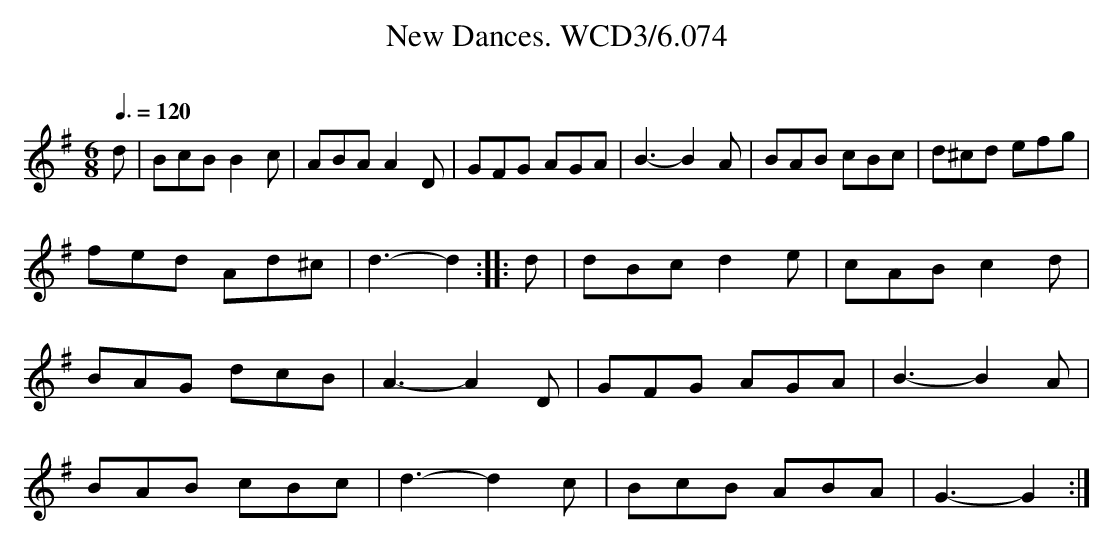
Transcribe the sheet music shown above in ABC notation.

X:1
T:New Dances. WCD3/6.074
O:
M:6/8
L:1/8
Q:3/8=120
K:G
d|BcB B2 c|ABA A2 D|GFG AGA|B3- B2 A|BAB cBc|d^cd efg|
fed Ad^c|d3- d2::d|dBc d2 e|cAB c2 d|
BAG dcB|A3- A2 D|GFG AGA|B3- B2 A|
BAB cBc|d3- d2 c|BcB ABA|G3- G2:|
